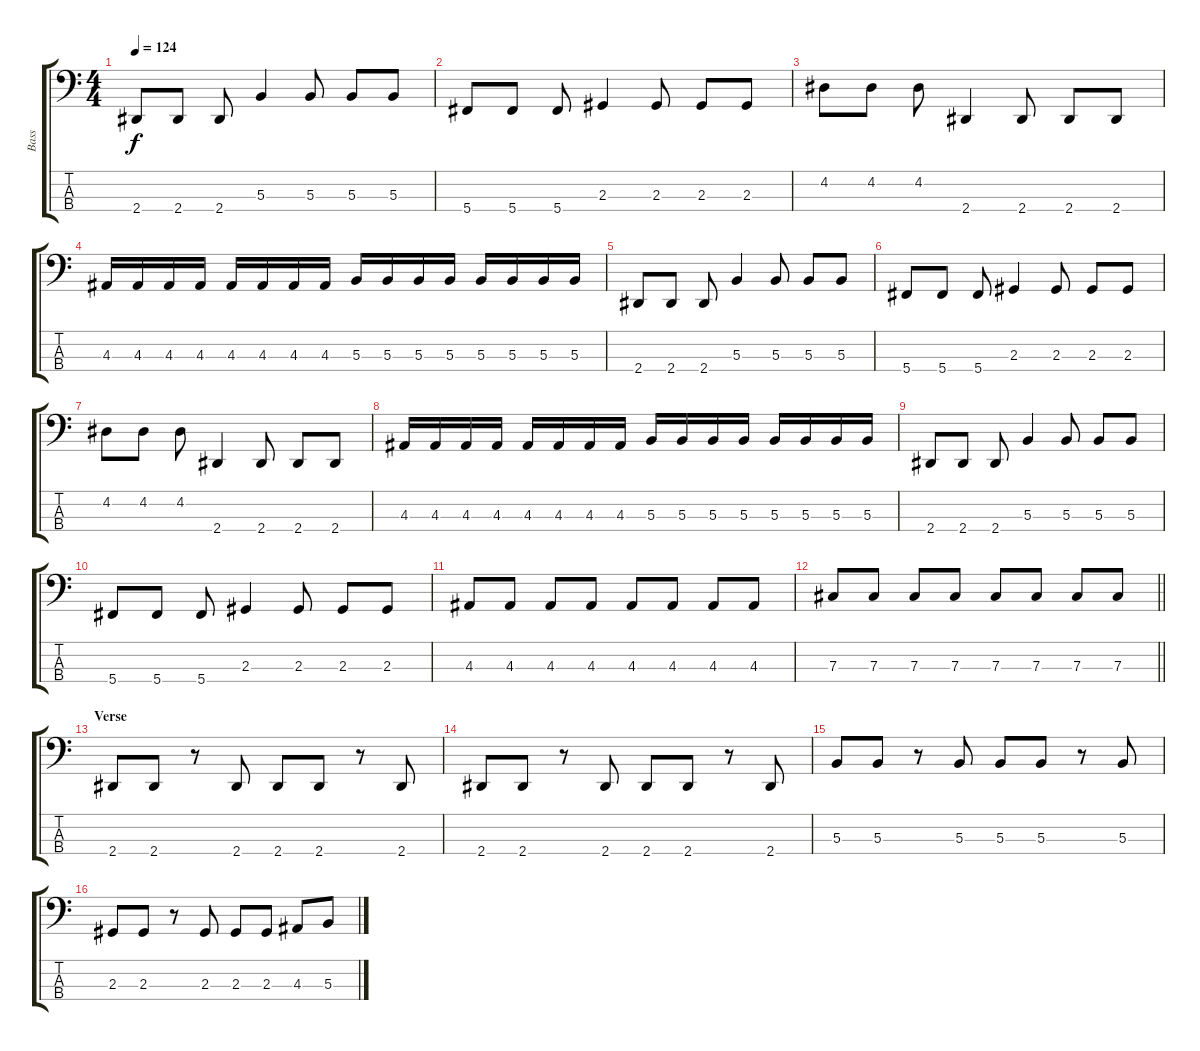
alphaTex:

\track ("Bass" "Bass") {instrument electricbassfinger}
\staff {score tabs}
\tuning (E2 B1 Gb1 Db1) {hide}
\ts (4 4)
\tempo 124
\clef f4
\ks c
2.4.8{dy f} 2.4.8 2.4.8 5.3.4 5.3.8 5.3.8 5.3.8 |
5.4.8 5.4.8 5.4.8 2.3.4 2.3.8 2.3.8 2.3.8 |
4.2.8 4.2.8 4.2.8 2.4.4 2.4.8 2.4.8 2.4.8 |
4.3.16 4.3.16 4.3.16 4.3.16 4.3.16 4.3.16 4.3.16 4.3.16 5.3.16 5.3.16 5.3.16 5.3.16 5.3.16 5.3.16 5.3.16 5.3.16 |
2.4.8 2.4.8 2.4.8 5.3.4 5.3.8 5.3.8 5.3.8 |
5.4.8 5.4.8 5.4.8 2.3.4 2.3.8 2.3.8 2.3.8 |
4.2.8 4.2.8 4.2.8 2.4.4 2.4.8 2.4.8 2.4.8 |
4.3.16 4.3.16 4.3.16 4.3.16 4.3.16 4.3.16 4.3.16 4.3.16 5.3.16 5.3.16 5.3.16 5.3.16 5.3.16 5.3.16 5.3.16 5.3.16 |
2.4.8 2.4.8 2.4.8 5.3.4 5.3.8 5.3.8 5.3.8 |
5.4.8 5.4.8 5.4.8 2.3.4 2.3.8 2.3.8 2.3.8 |
4.3.8 4.3.8 4.3.8 4.3.8 4.3.8 4.3.8 4.3.8 4.3.8 |
\barLineRight lightlight
7.3.8 7.3.8 7.3.8 7.3.8 7.3.8 7.3.8 7.3.8 7.3.8 |
\section ("" "Verse")
2.4.8 2.4.8 r.8 2.4.8 2.4.8 2.4.8 r.8 2.4.8 |
2.4.8 2.4.8 r.8 2.4.8 2.4.8 2.4.8 r.8 2.4.8 |
5.3.8 5.3.8 r.8 5.3.8 5.3.8 5.3.8 r.8 5.3.8 |
2.3.8 2.3.8 r.8 2.3.8 2.3.8 2.3.8 4.3.8 5.3.8
